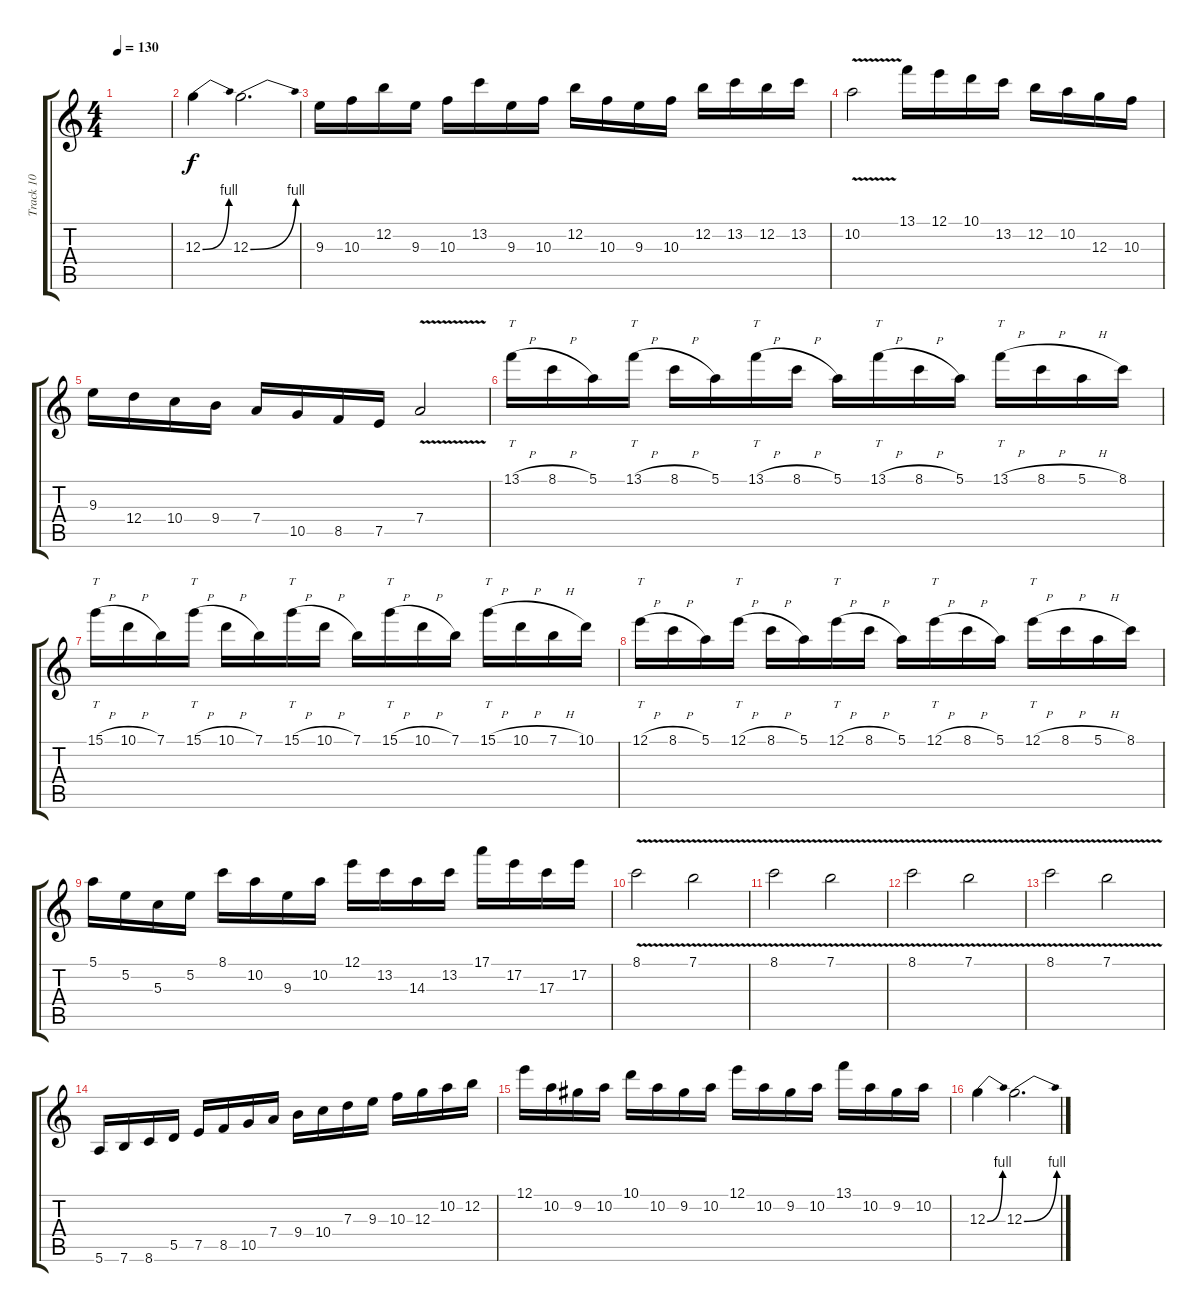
\track ("Track 10" "Track 10") {instrument distortionguitar}
\staff {score tabs}
\tuning (E4 B3 G3 D3 A2 E2) {hide}
\ts (4 4)
\tempo 130
\clef g2
\ks c
|
12.3{be (bend 0 0 60 4)}.4 12.3{be (bend 0 0 60 4)}.2{d} |
9.3.16 10.3.16 12.2.16 9.3.16 10.3.16 13.2.16 9.3.16 10.3.16 12.2.16 10.3.16 9.3.16 10.3.16 12.2.16 13.2.16 12.2.16 13.2.16 |
10.2{v}.2 13.1.16 12.1.16 10.1.16 13.2.16 12.2.16 10.2.16 12.3.16 10.3.16 |
9.3.16 12.4.16 10.4.16 9.4.16 7.4.16 10.5.16 8.5.16 7.5.16 7.4{v}.2 |
13.1{h}.16{tt} 8.1{h}.16 5.1.16 13.1{h}.16{tt} 8.1{h}.16 5.1.16 13.1{h}.16{tt} 8.1{h}.16 5.1.16 13.1{h}.16{tt} 8.1{h}.16 5.1.16 13.1{h}.16{tt} 8.1{h}.16 5.1{h}.16 8.1.16 |
15.1{h}.16{tt} 10.1{h}.16 7.1.16 15.1{h}.16{tt} 10.1{h}.16 7.1.16 15.1{h}.16{tt} 10.1{h}.16 7.1.16 15.1{h}.16{tt} 10.1{h}.16 7.1.16 15.1{h}.16{tt} 10.1{h}.16 7.1{h}.16 10.1.16 |
12.1{h}.16{tt} 8.1{h}.16 5.1.16 12.1{h}.16{tt} 8.1{h}.16 5.1.16 12.1{h}.16{tt} 8.1{h}.16 5.1.16 12.1{h}.16{tt} 8.1{h}.16 5.1.16 12.1{h}.16{tt} 8.1{h}.16 5.1{h}.16 8.1.16 |
5.1.16 5.2.16 5.3.16 5.2.16 8.1.16 10.2.16 9.3.16 10.2.16 12.1.16 13.2.16 14.3.16 13.2.16 17.1.16 17.2.16 17.3.16 17.2.16 |
8.1{v}.2 7.1{v}.2 |
8.1{v}.2 7.1{v}.2 |
8.1{v}.2 7.1{v}.2 |
8.1{v}.2 7.1{v}.2 |
5.6.16 7.6.16 8.6.16 5.5.16 7.5.16 8.5.16 10.5.16 7.4.16 9.4.16 10.4.16 7.3.16 9.3.16 10.3.16 12.3.16 10.2.16 12.2.16 |
12.1.16 10.2.16 9.2.16 10.2.16 10.1.16 10.2.16 9.2.16 10.2.16 12.1.16 10.2.16 9.2.16 10.2.16 13.1.16 10.2.16 9.2.16 10.2.16 |
12.3{be (bend 0 0 60 4)}.4 12.3{be (bend 0 0 60 4)}.2{d}
